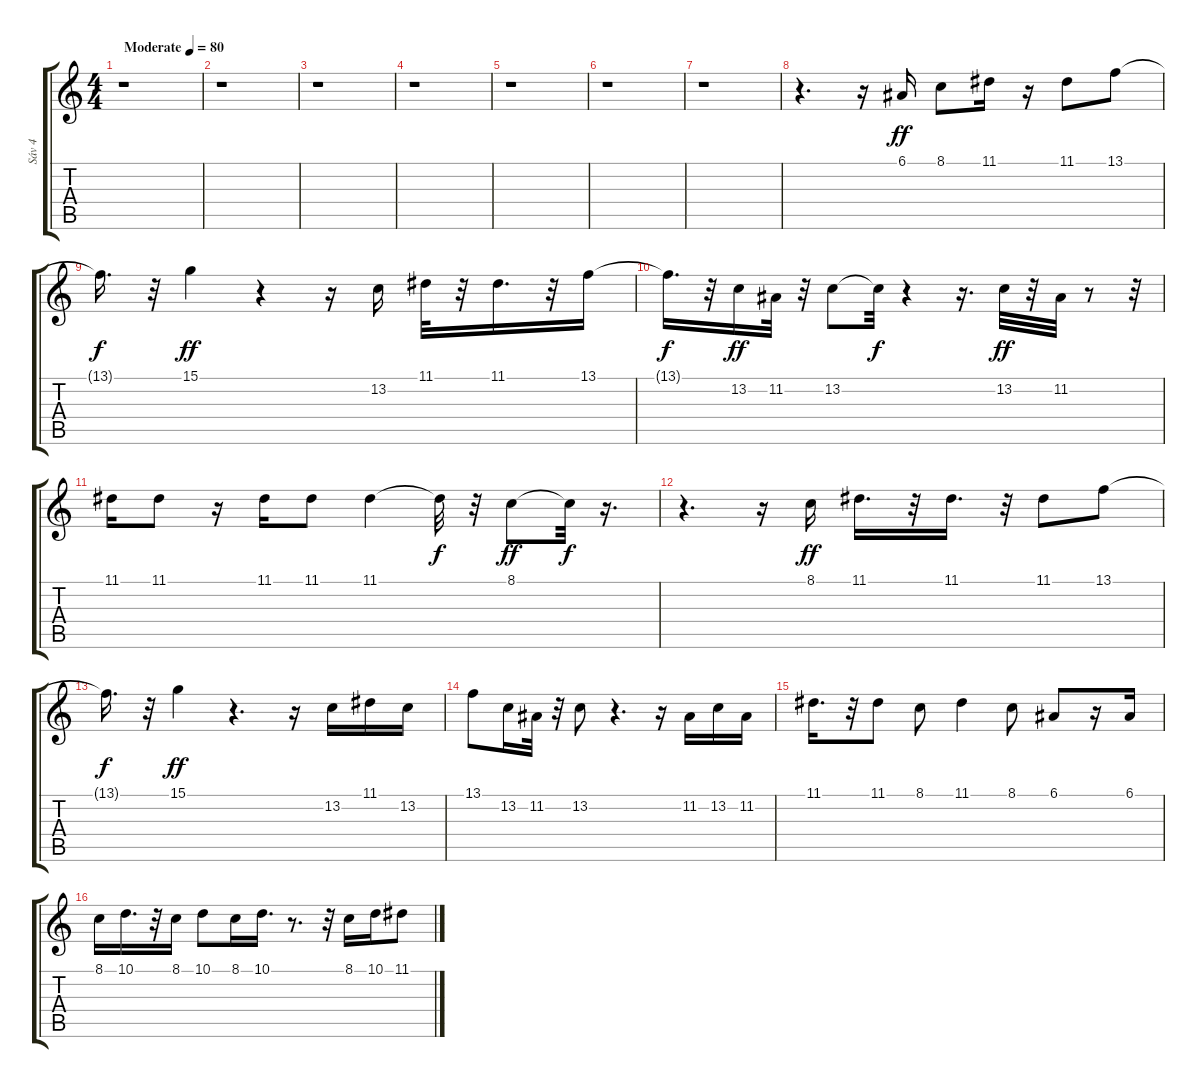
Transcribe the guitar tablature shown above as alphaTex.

\track ("Sáv 4" "Sáv 4") {instrument flute}
\staff {score tabs}
\tuning (E4 B3 G3 D3 A2 E2) {hide}
\ts (4 4)
\tempo (80 "Moderate")
\clef g2
\ks c
r.1{dy ff instrument flute} |
r.1 |
r.1 |
r.1 |
r.1 |
r.1 |
r.1 |
r.4{d} r.16 6.1.16 8.1.8 11.1.16 r.16 11.1.8 13.1.8 |
13.1{t}.16{d dy f} r.32 15.1.4{dy ff} r.4 r.16 13.2.16 11.1.32 r.32 11.1.16{d} r.32 13.1.16 |
13.1{t}.16{d dy f} r.32 13.2.16{dy ff} 11.2.32 r.32 13.2.8 13.2{t}.32{dy f} r.4 r.16{d} 13.2.32{dy ff} r.32 11.2.32 r.8 r.32 |
11.1.16 11.1.8 r.16 11.1.16 11.1.8 11.1.4 11.1{t}.32{dy f} r.32 8.1.8{dy ff} 8.1{t}.32{dy f} r.16{d} |
r.4{d} r.16 8.1.16{dy ff} 11.1.16{d} r.32 11.1.16{d} r.32 11.1.8 13.1.8 |
13.1{t}.16{d dy f} r.32 15.1.4{dy ff} r.4{d} r.16 13.2.16 11.1.16 13.2.16 |
13.1.8 13.2.16 11.2.32 r.32 13.2.8 r.4{d} r.16 11.2.16 13.2.16 11.2.16 |
11.1.16{d} r.32 11.1.8 8.1.8 11.1.4 8.1.8 6.1.8 r.16 6.1.16 |
8.1.16 10.1.16{d} r.32 8.1.16 10.1.8 8.1.16 10.1.16{d} r.8{d} r.32 8.1.16 10.1.16 11.1.8
